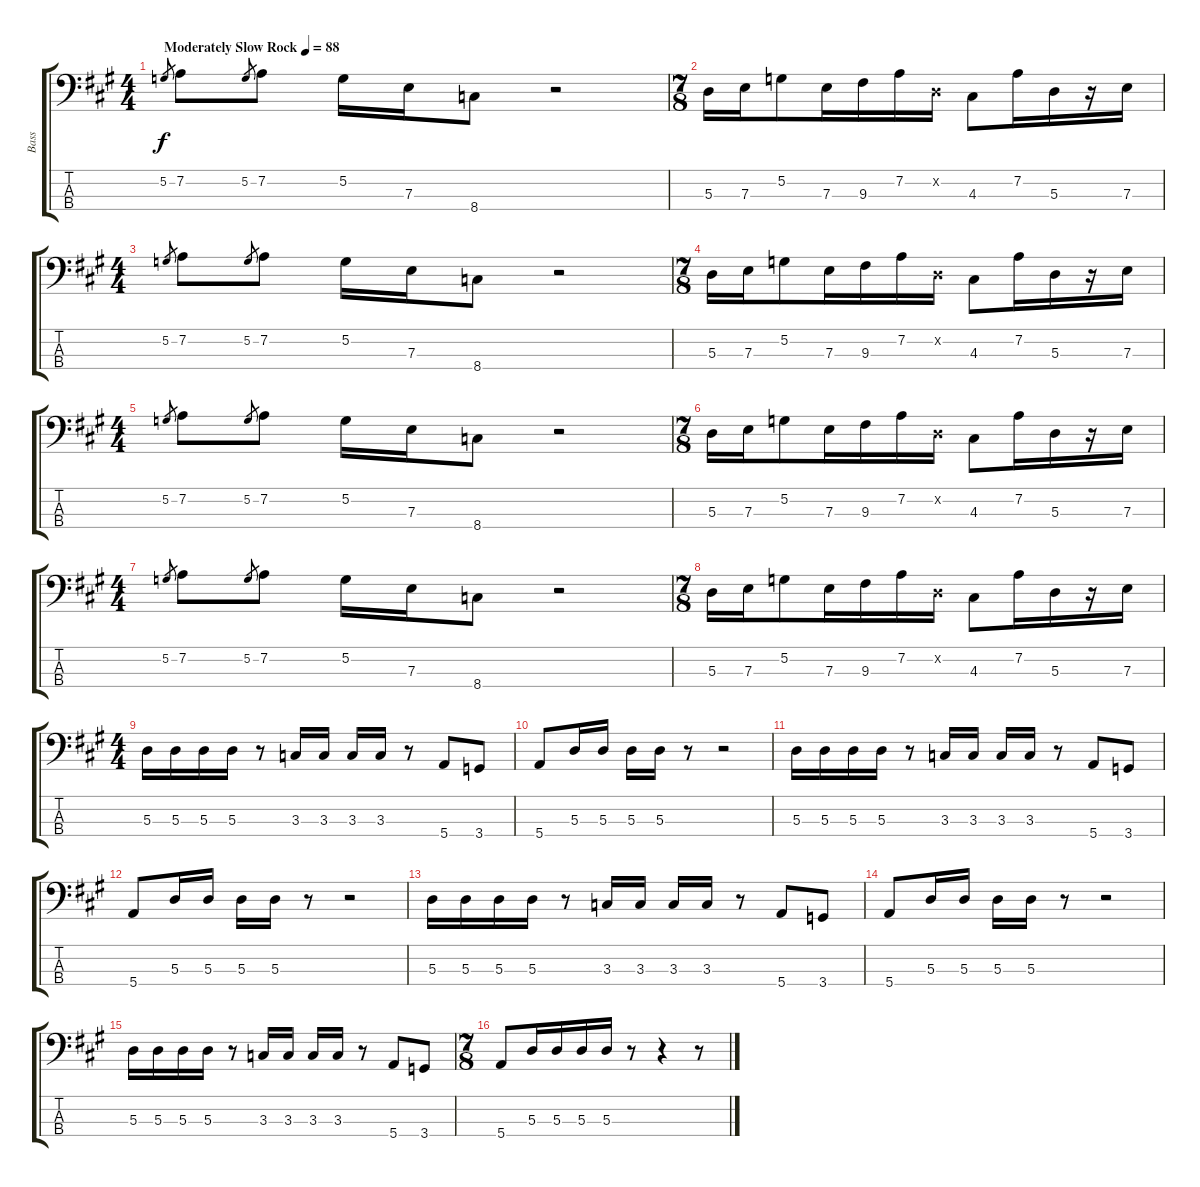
\track ("Bass" "Bass") {instrument electricbasspick}
\staff {score tabs}
\tuning (G2 D2 A1 E1) {hide}
\ts (4 4)
\tempo (88 "Moderately Slow Rock")
\clef f4
\ks a
5.2.8{gr dy f instrument electricbasspick} 7.2.8 5.2.8{gr} 7.2.8 5.2.16 7.3.16 8.4.8 r.2 |
\ts (7 8)
5.3.16 7.3.16 5.2.8 7.3.16 9.3.16 7.2.16 0.2{x}.16 4.3.8 7.2.16 5.3.16 r.16 7.3.16 |
\ts (4 4)
5.2.8{gr} 7.2.8 5.2.8{gr} 7.2.8 5.2.16 7.3.16 8.4.8 r.2 |
\ts (7 8)
5.3.16 7.3.16 5.2.8 7.3.16 9.3.16 7.2.16 0.2{x}.16 4.3.8 7.2.16 5.3.16 r.16 7.3.16 |
\ts (4 4)
5.2.8{gr} 7.2.8 5.2.8{gr} 7.2.8 5.2.16 7.3.16 8.4.8 r.2 |
\ts (7 8)
5.3.16 7.3.16 5.2.8 7.3.16 9.3.16 7.2.16 0.2{x}.16 4.3.8 7.2.16 5.3.16 r.16 7.3.16 |
\ts (4 4)
5.2.8{gr} 7.2.8 5.2.8{gr} 7.2.8 5.2.16 7.3.16 8.4.8 r.2 |
\ts (7 8)
5.3.16 7.3.16 5.2.8 7.3.16 9.3.16 7.2.16 0.2{x}.16 4.3.8 7.2.16 5.3.16 r.16 7.3.16 |
\ts (4 4)
5.3.16 5.3.16 5.3.16 5.3.16 r.8 3.3.16 3.3.16 3.3.16 3.3.16 r.8 5.4.8 3.4.8 |
5.4.8 5.3.16 5.3.16 5.3.16 5.3.16 r.8 r.2 |
5.3.16 5.3.16 5.3.16 5.3.16 r.8 3.3.16 3.3.16 3.3.16 3.3.16 r.8 5.4.8 3.4.8 |
5.4.8 5.3.16 5.3.16 5.3.16 5.3.16 r.8 r.2 |
5.3.16 5.3.16 5.3.16 5.3.16 r.8 3.3.16 3.3.16 3.3.16 3.3.16 r.8 5.4.8 3.4.8 |
5.4.8 5.3.16 5.3.16 5.3.16 5.3.16 r.8 r.2 |
5.3.16 5.3.16 5.3.16 5.3.16 r.8 3.3.16 3.3.16 3.3.16 3.3.16 r.8 5.4.8 3.4.8 |
\ts (7 8)
5.4.8 5.3.16 5.3.16 5.3.16 5.3.16 r.8 r.4 r.8
